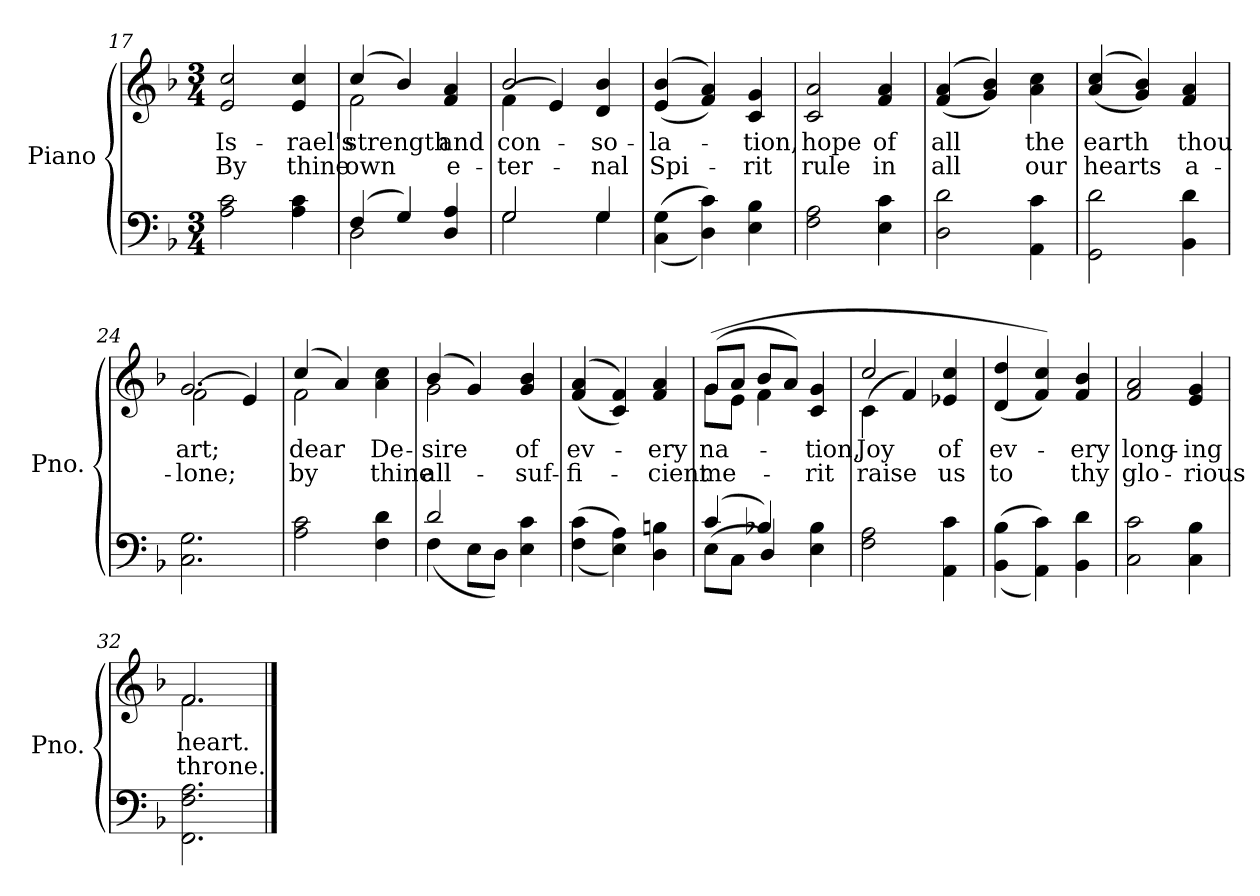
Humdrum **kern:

**kern	**kern	**text	**text
*part2	*part1	*part1	*part1
*staff2	*staff1	*staff1	*staff1
*I"Piano	*I"Piano	*	*
*I'Pno.	*I'Pno.	*	*
*clefF4	*clefG2	*	*
*k[b-]	*k[b-]	*	*
*F:	*F:	*	*
*M3/4	*M3/4	*	*
=17	=17	=17	=17
!	!	!LO:LY:b:color=#000000	!LO:LY:b:color=#000000
2Ai\ 2ci	2ei/ 2cci	Is-	By
!	!	!LO:LY:b:color=#000000	!LO:LY:b:color=#000000
4Ai\ 4ci	4ei/ 4cci	-rael's	thine
!!LO:LB:g=z
=18	=18	=18	=18
*^	*	*	*
!	!	!	!LO:LY:b:color=#000000	!LO:LY:b:color=#000000
*	*	*^	*	*
(4Fi/	2Di\	(4cci/	2fi\	strength	own
4Gi/)	.	4b-i/)	.	.	.
!	!	!	!	!LO:LY:b:color=#000000	!LO:LY:b:color=#000000
4Di/ 4Ai	4ryy	4fi/ 4ai	4ryy	and	e-
=19	=19	=19	=19	=19	=19
!	!	!	!	!LO:LY:b:color=#000000	!LO:LY:b:color=#000000
2Gi/	2Gi\	2b-i/	(4fi\	con-	-ter-
.	.	.	4ei/)	.	.
!	!	!	!	!LO:LY:b:color=#000000	!LO:LY:b:color=#000000
4Gi/	4Gi\	4di/ 4b-i	4ryy	-so-	-nal
*v	*v	*	*	*	*
*	*v	*v	*	*
=20	=20	=20	=20
*^	*^	*	*
!	!	!	!	!LO:LY:b:color=#000000	!LO:LY:b:color=#000000
*v	*v	*	*	*	*
*	*v	*v	*	*
((4Ci\ 4Gi	((4ei/ 4b-i	-la-	Spi-
4Di\ 4ci))	4fi/ 4ai))	.	.
!	!	!LO:LY:b:color=#000000	!LO:LY:b:color=#000000
4Ei\ 4B-i	4ci/ 4gi	-tion,	-rit
=21	=21	=21	=21
!	!	!LO:LY:b:color=#000000	!LO:LY:b:color=#000000
2Fi\ 2Ai	2ci/ 2ai	hope	rule
!	!	!LO:LY:b:color=#000000	!LO:LY:b:color=#000000
4Ei\ 4ci	4fi/ 4ai	of	in
=22	=22	=22	=22
!	!	!LO:LY:b:color=#000000	!LO:LY:b:color=#000000
2Di\ 2di	((4fi/ 4ai	all	all
.	4gi/ 4b-i))	.	.
!	!	!LO:LY:b:color=#000000	!LO:LY:b:color=#000000
4AAi\ 4ci	4ai\ 4cci	the	our
!!LO:LB:g=z
=23	=23	=23	=23
!	!	!LO:LY:b:color=#000000	!LO:LY:b:color=#000000
2GGi\ 2di	((4ai/ 4cci	earth	hearts
.	4gi/ 4b-i))	.	.
!	!	!LO:LY:b:color=#000000	!LO:LY:b:color=#000000
4BB-i\ 4di	4fi/ 4ai	thou	a-
=24	=24	=24	=24
!	!	!LO:LY:b:color=#000000	!LO:LY:b:color=#000000
*	*^	*	*
2.Ci\ 2.Gi	2.gi/	(2fi\	art;	-lone;
.	.	4ei/)	.	.
=25	=25	=25	=25	=25
!	!	!	!LO:LY:b:color=#000000	!LO:LY:b:color=#000000
2Ai\ 2ci	(4cci/	2fi\	dear	by
.	4ai/)	.	.	.
!	!	!	!LO:LY:b:color=#000000	!LO:LY:b:color=#000000
4Fi\ 4di	4ai\ 4cci	4ryy	De-	thine
=26	=26	=26	=26	=26
*^	*	*	*	*
!	!	!	!	!LO:LY:b:color=#000000	!LO:LY:b:color=#000000
2di/	(4Fi\	(4b-i/	2gi\	-sire	all-
.	8Ei\L	4gi/)	.	.	.
.	8Di\J)	.	.	.	.
!	!	!	!	!LO:LY:b:color=#000000	!LO:LY:b:color=#000000
4Ei\ 4ci	4ryy	4gi/ 4b-i	4ryy	of	-suf-
*v	*v	*	*	*	*
*	*v	*v	*	*
=27	=27	=27	=27
*^	*^	*	*
!	!	!	!	!LO:LY:b:color=#000000	!LO:LY:b:color=#000000
*v	*v	*	*	*	*
*	*v	*v	*	*
((4Fi\ 4ci	((4fi/ 4ai	ev-	-fi-
4Ei\ 4Ai))	4ci/ 4fi))	.	.
!	!	!LO:LY:b:color=#000000	!LO:LY:b:color=#000000
4Di\ 4Bni	4fi/ 4ai	-ery	-cient
!!LO:LB:g=z
=28	=28	=28	=28
*^	*	*	*
!	!	!	!LO:LY:b:color=#000000	!LO:LY:b:color=#000000
*	*	*^	*	*
(4ci/	(8Ei\L	(8gi/L	(8gi\L	na-	me-
.	8Ci\J	8ai/J	8ei\J	.	.
4B-Xi/)	4Di/)	8b-i/L	4fi\	.	.
.	.	8ai/J)	.	.	.
!	!	!	!	!LO:LY:b:color=#000000	!LO:LY:b:color=#000000
4Ei\ 4B-i	4ryy	4ci/ 4gi	4ryy	-tion,	-rit
*v	*v	*	*	*	*
=29	=29	=29	=29	=29
*^	*	*	*	*
!	!	!	!	!LO:LY:b:color=#000000	!LO:LY:b:color=#000000
*v	*v	*	*	*	*
2Fi\ 2Ai	2cci/	(4ci\	Joy	raise
.	.	4fi/)	.	.
!	!	!	!LO:LY:b:color=#000000	!LO:LY:b:color=#000000
4AAi\ 4ci	4e-Xi/ 4cci	4ryy	of	us
*	*v	*v	*	*
=30	=30	=30	=30
*	*^	*	*
!	!	!	!LO:LY:b:color=#000000	!LO:LY:b:color=#000000
*	*v	*v	*	*
((4BB-i\ 4B-i	(4di/ 4ddi	ev-	to
4AAi\ 4ci))	4fi/ 4cci))	.	.
!	!	!LO:LY:b:color=#000000	!LO:LY:b:color=#000000
4BB-i\ 4di	4fi/ 4b-i	-ery	thy
=31	=31	=31	=31
!	!	!LO:LY:b:color=#000000	!LO:LY:b:color=#000000
2Ci\ 2ci	2fi/ 2ai	long-	glo-
!	!	!LO:LY:b:color=#000000	!LO:LY:b:color=#000000
4Ci\ 4B-i	4ei/ 4gi	-ing	-rious
=32	=32	=32	=32
!	!	!LO:LY:b:color=#000000	!LO:LY:b:color=#000000
*	*^	*	*
2.FFi\ 2.Fi 2.Ai	2.fi/	2.fi\	heart.	throne.
*	*v	*v	*	*
==	==	==	==
*-	*-	*-	*-
